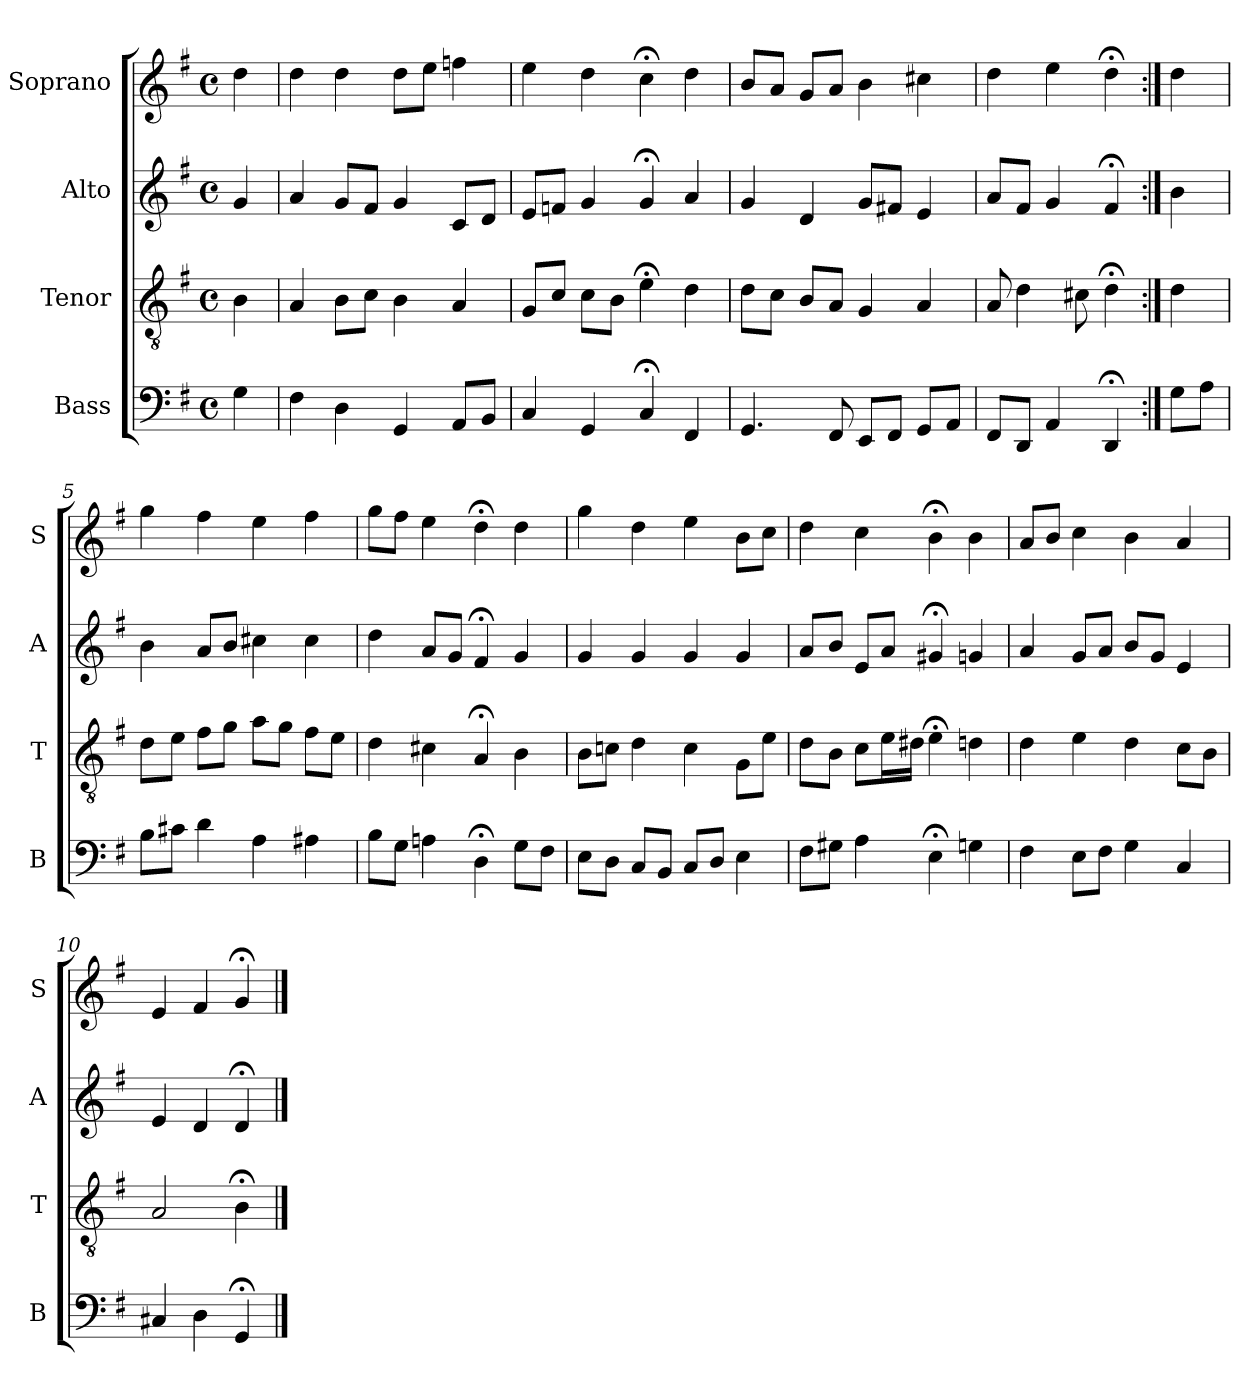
**kern	**kern	**kern	**kern
*part4	*part3	*part2	*part1
*staff4	*staff3	*staff2	*staff1
*I"Bass	*I"Tenor	*I"Alto	*I"Soprano
*I'B	*I'T	*I'A	*I'S
*clefF4	*clefGv2	*clefG2	*clefG2
*k[f#]	*k[f#]	*k[f#]	*k[f#]
*G:	*G:	*G:	*G:
*M4/4	*M4/4	*M4/4	*M4/4
*met(c)	*met(c)	*met(c)	*met(c)
*MM100	*MM100	*MM100	*MM100
=	=	=	=
4G	4B	4g	4dd
=1	=1	=1	=1
4F#	4A	4a	4dd
4D	8BL	8gL	4dd
.	8cJ	8f#J	.
4GG	4B	4g	8ddL
.	.	.	8eeJ
8AAL	4A	8cL	4ffn
8BBJ	.	8dJ	.
=2	=2	=2	=2
4C	8GL	8eL	4ee
.	8cJ	8fnJ	.
4GG	8cL	4g	4dd
.	8BJ	.	.
4C;<	4e;<	4g;<	4cc;<
4FF#	4d	4a	4dd
=3	=3	=3	=3
4.GG	8dL	4g	8bL
.	8cJ	.	8aJ
.	8BL	4d	8gL
8FF#	8AJ	.	8aJ
8EEL	4G	8gL	4b
8FF#J	.	8f#XJ	.
8GGiL	4Ai	4ei	4cc#Xi
8AAJ	.	.	.
=4	=4	=4	=4
8FF#L	8A	8aL	4dd
8DDJ	4d	8f#J	.
4AA	.	4g	4ee
.	8c#X	.	.
4DD;<	4d;<	4f#;<	4dd;<
=:|!	=:|!	=:|!	=:|!
8GL	4d	4b	4dd
8AJ	.	.	.
=5	=5	=5	=5
8BL	8dL	4b	4gg
8c#XJ	8eJ	.	.
4d	8f#L	8aL	4ff#
.	8gJ	8bJ	.
4A	8aL	4cc#X	4ee
.	8gJ	.	.
4A#X	8f#L	4cc#	4ff#
.	8eJ	.	.
=6	=6	=6	=6
8BL	4d	4dd	8ggL
8GJ	.	.	8ff#J
4An	4c#X	8aL	4ee
.	.	8gJ	.
4D;<	4A;<	4f#;<	4dd;<
8GL	4B	4g	4dd
8F#J	.	.	.
=7	=7	=7	=7
8EL	8BL	4g	4gg
8DJ	8cnJ	.	.
8CL	4d	4g	4dd
8BBJ	.	.	.
8CL	4c	4g	4ee
8DJ	.	.	.
4E	8GL	4g	8bL
.	8eJ	.	8ccJ
=8	=8	=8	=8
8F#L	8dL	8aL	4dd
8G#XJ	8BJ	8bJ	.
4A	8cL	8eL	4cc
.	16eL	8aJ	.
.	16d#XJJ	.	.
4E;<	4e;<	4g#X;<	4b;<
4Gn	4dn	4gn	4b
=9	=9	=9	=9
4F#	4d	4a	8aL
.	.	.	8bJ
8EL	4e	8gL	4cc
8F#J	.	8aJ	.
4G	4d	8bL	4b
.	.	8gJ	.
4C	8cL	4e	4a
.	8BJ	.	.
=10	=10	=10	=10
4C#X	2A	4e	4e
4D	.	4d	4f#
4GG;<	4B;<	4d;<	4g;<
==	==	==	==
*-	*-	*-	*-
